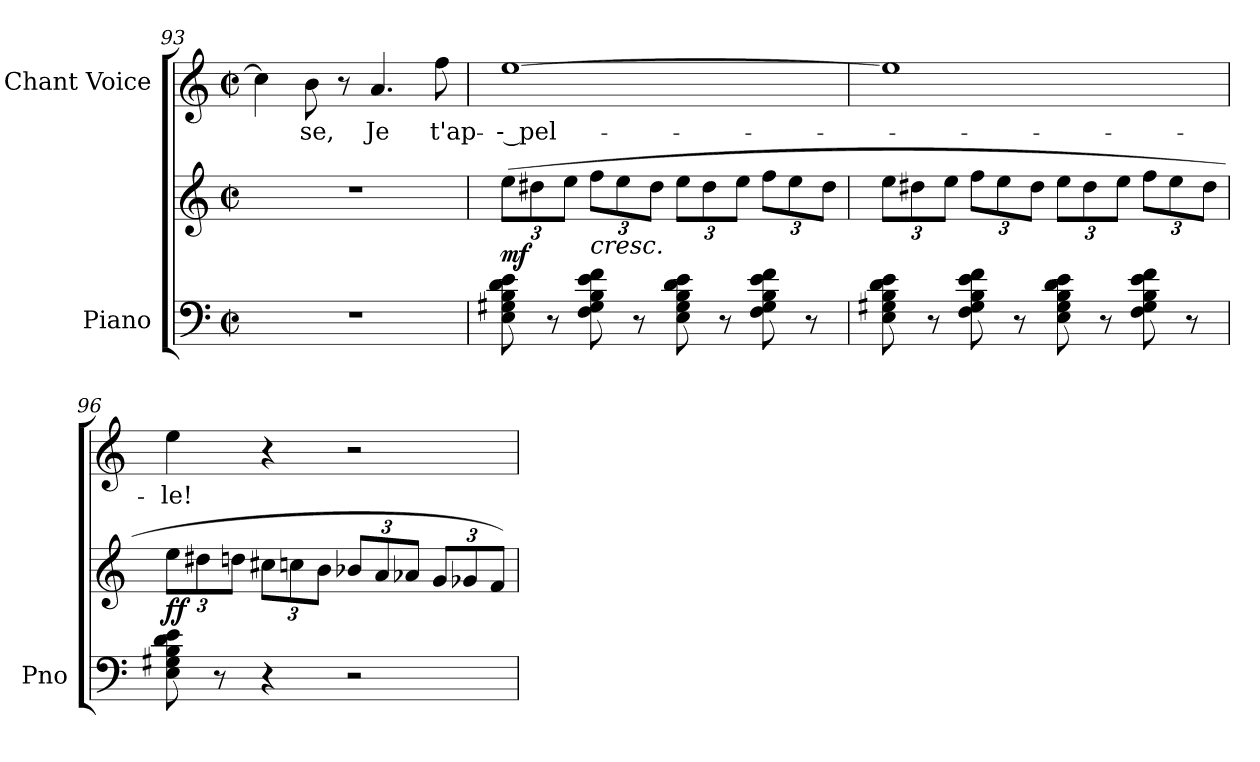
**kern	**kern	**dynam	**kern	**text
*part2	*part2	*part2	*part1	*part1
*staff3	*staff2	*staff2/3	*staff1	*staff1
*I"Piano	*	*	*I"Chant Voice	*
*I'Pno	*	*	*	*
*clefF4	*clefG2	*	*clefG2	*
*k[]	*k[]	*	*k[]	*
*M2/2	*M2/2	*	*M2/2	*
*met(c|)	*met(c|)	*	*met(c|)	*
=93	=93	=93	=93	=93
1r	1r	.	4cc\]	.
.	.	.	8b\	-se,
.	.	.	8r	.
.	.	.	4.a/	Je
.	.	.	8ff\	t'ap-
=94	=94	=94	=94	=94
*	*Xbrackettup	*	*	*
!	!	!LO:DY:b	!	!
8E\ 8G#X\ 8B\ 8d\ 8e\	(12ee\L	mf	[1ee	-- pel-
.	12dd#X\	.	.	.
8r	.	.	.	.
.	12ee\J	.	.	.
!	!LO:TX:b:i:t=cresc.	!	!	!
8F\ 8G#\ 8B\ 8e\ 8f\	12ff\L	.	.	.
.	12ee\	.	.	.
8r	.	.	.	.
.	12dd#\J	.	.	.
8E\ 8G#\ 8B\ 8d\ 8e\	12ee\L	.	.	.
.	12dd#\	.	.	.
8r	.	.	.	.
.	12ee\J	.	.	.
8F\ 8G#\ 8B\ 8e\ 8f\	12ff\L	.	.	.
.	12ee\	.	.	.
8r	.	.	.	.
.	12dd#\J	.	.	.
=95	=95	=95	=95	=95
8E\ 8G#X\ 8B\ 8d\ 8e\	12ee\L	.	1ee]	.
.	12dd#X\	.	.	.
8r	.	.	.	.
.	12ee\J	.	.	.
8F\ 8G#\ 8B\ 8e\ 8f\	12ff\L	.	.	.
.	12ee\	.	.	.
8r	.	.	.	.
.	12dd#\J	.	.	.
8E\ 8G#\ 8B\ 8d\ 8e\	12ee\L	.	.	.
.	12dd#\	.	.	.
8r	.	.	.	.
.	12ee\J	.	.	.
8F\ 8G#\ 8B\ 8e\ 8f\	12ff\L	.	.	.
.	12ee\	.	.	.
8r	.	.	.	.
.	12dd#\J	.	.	.
=96	=96	=96	=96	=96
!	!	!LO:DY:b	!	!
8E\ 8G#X\ 8B\ 8d\ 8e\	12ee\L	ff	4ee\	-le!
.	12dd#X\	.	.	.
8r	.	.	.	.
.	12ddn\J	.	.	.
4r	12cc#X\L	.	4r	.
.	12ccn\	.	.	.
.	12b\J	.	.	.
2r	12b-X/L	.	2r	.
.	12a/	.	.	.
.	12a-X/J	.	.	.
.	12g/L	.	.	.
.	12g-X/	.	.	.
.	12f/J)	.	.	.
=	=	=	=	=
*-	*-	*-	*-	*-
